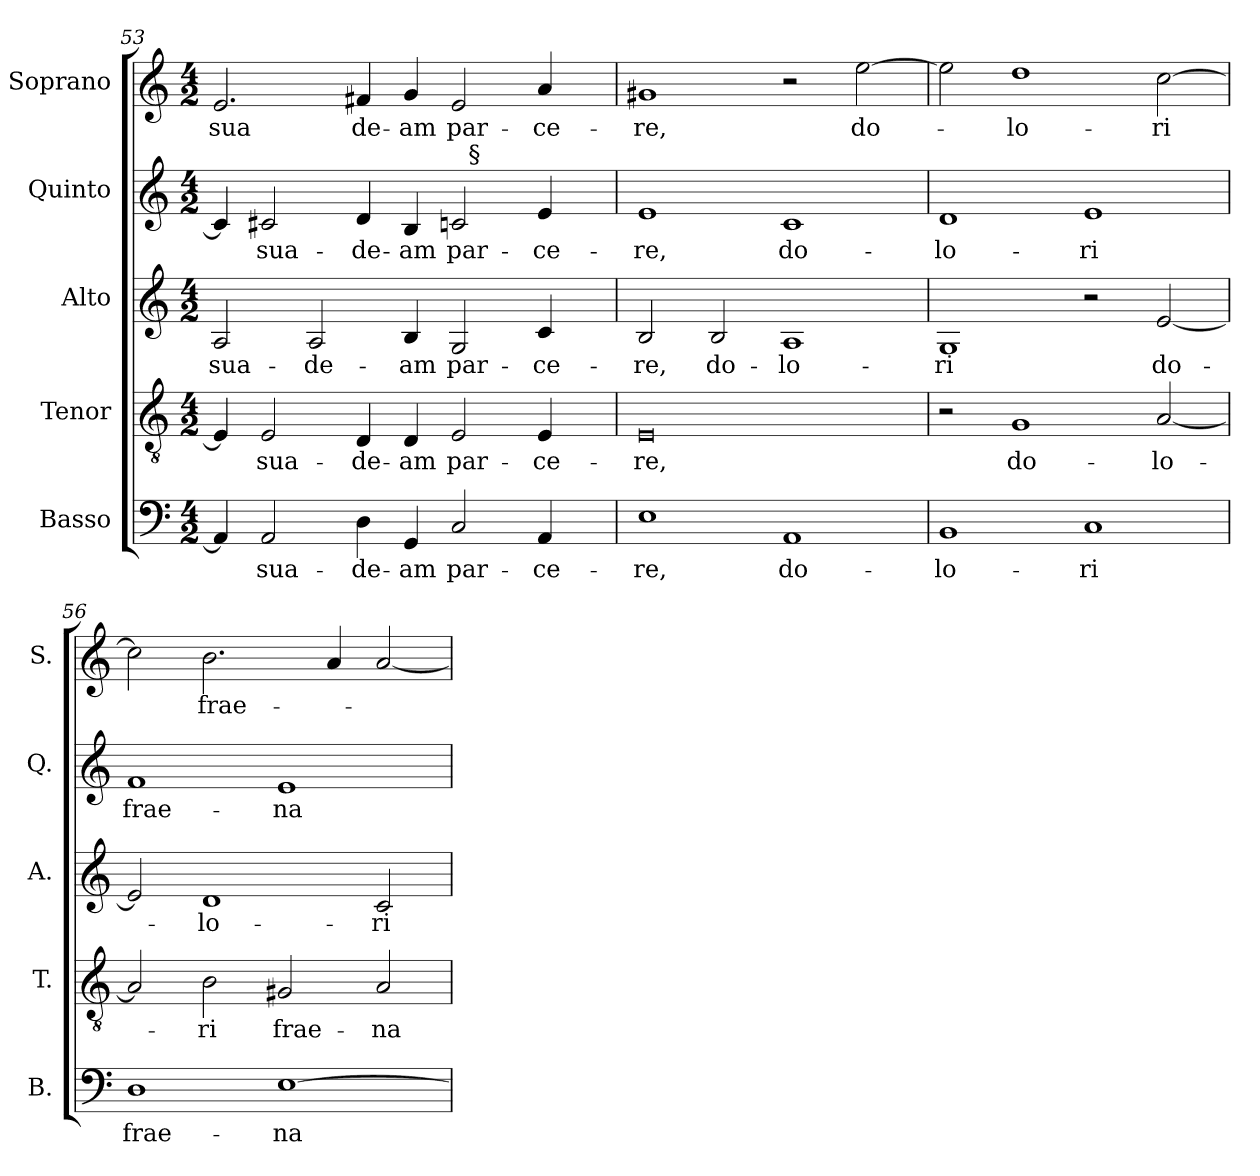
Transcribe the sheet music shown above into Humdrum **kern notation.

**kern	**text	**kern	**text	**kern	**text	**kern	**text	**kern	**text
*part5	*part5	*part4	*part4	*part3	*part3	*part2	*part2	*part1	*part1
*staff5	*staff5	*staff4	*staff4	*staff3	*staff3	*staff2	*staff2	*staff1	*staff1
*I"Basso	*	*I"Tenor	*	*I"Alto	*	*I"Quinto	*	*I"Soprano	*
*I'B.	*	*I'T.	*	*I'A.	*	*I'Q.	*	*I'S.	*
*clefF4	*	*clefGv2	*	*clefG2	*	*clefG2	*	*clefG2	*
*	*	*ITrd7c12	*	*	*	*	*	*	*
*k[]	*	*k[]	*	*k[]	*	*k[]	*	*k[]	*
*C:	*	*C:	*	*C:	*	*C:	*	*C:	*
*M4/2	*	*M4/2	*	*M4/2	*	*M4/2	*	*M4/2	*
=53	=53	=53	=53	=53	=53	=53	=53	=53	=53
!	!	!	!	!	!LO:LY:b:color=#000000	!	!	!	!
!	!	!	!	!	!	!	!	!	!LO:LY:b:color=#000000
*	*	*	*	*	*	*^	*	*	*
4AAi/]	.	4EEi/]	.	2Ai/	sua-	4c#i/]	1ryy	.	2.ei/	sua
!	!LO:LY:b:color=#000000	!	!	!	!	!	!	!	!	!
!	!	!	!LO:LY:b:color=#000000	!	!	!	!	!	!	!
!	!	!	!	!	!	!	!	!LO:LY:b:color=#000000	!	!
2AAi/	sua-	2EEi/	sua-	.	.	2c#Xi/	.	sua-	.	.
!	!	!	!	!	!LO:LY:b:color=#000000	!	!	!	!	!
.	.	.	.	2Ai/	-de-	.	.	.	.	.
!	!LO:LY:b:color=#000000	!	!	!	!	!	!	!	!	!
!	!	!	!LO:LY:b:color=#000000	!	!	!	!	!	!	!
!	!	!	!	!	!	!	!	!LO:LY:b:color=#000000	!	!
!	!	!	!	!	!	!	!	!	!	!LO:LY:b:color=#000000
4Di\	-de-	4DDi/	-de-	.	.	4di/	.	-de-	4f#Xi/	de-
!	!LO:LY:b:color=#000000	!	!	!	!	!	!	!	!	!
!	!	!	!LO:LY:b:color=#000000	!	!	!	!	!	!	!
!	!	!	!	!	!LO:LY:b:color=#000000	!	!	!	!	!
!	!	!	!	!	!	!	!	!LO:LY:b:color=#000000	!	!
!	!	!	!	!	!	!	!	!	!	!LO:LY:b:color=#000000
4GGi/	-am	4DDi/	-am	4Bi/	-am	4Bi/	4ryy	-am	4gi/	-am
!	!LO:LY:b:color=#000000	!	!	!	!	!	!	!	!	!
!	!	!	!LO:LY:b:color=#000000	!	!	!	!	!	!	!
!	!	!	!	!	!LO:LY:b:color=#000000	!	!	!	!	!
!	!	!	!	!	!	!	!	!LO:LY:b:color=#000000	!	!
!	!	!	!	!	!	!	!	!	!	!LO:LY:b:color=#000000
2Ci/	par-	2EEi/	par-	2Gi/	par-	2ci/	32ryy	par-	2ei/	par-
.	.	.	.	.	.	.	256ryy	.	.	.
!	!	!	!	!	!	!	!LO:TX:a:t=§	!	!	!
.	.	.	.	.	.	.	2ryy	.	.	.
!	!LO:LY:b:color=#000000	!	!	!	!	!	!	!	!	!
!	!	!	!LO:LY:b:color=#000000	!	!	!	!	!	!	!
!	!	!	!	!	!LO:LY:b:color=#000000	!	!	!	!	!
!	!	!	!	!	!	!	!	!LO:LY:b:color=#000000	!	!
!	!	!	!	!	!	!	!	!	!	!LO:LY:b:color=#000000
4AAi/	-ce-	4EEi/	-ce-	4ci/	-ce-	4ei/	.	-ce-	4ai/	-ce-
.	.	.	.	.	.	.	8ryy	.	.	.
.	.	.	.	.	.	.	16ryy	.	.	.
.	.	.	.	.	.	.	64..ryy	.	.	.
*	*	*	*	*	*	*v	*v	*	*	*
!!LO:LB:g=z
=54	=54	=54	=54	=54	=54	=54	=54	=54	=54
*	*	*	*	*	*	*^	*	*	*
!	!LO:LY:b:color=#000000	!	!	!	!	!	!	!	!	!
*	*	*	*	*	*	*v	*v	*	*	*
*	*	*	*	*	*	*^	*	*	*
!	!	!	!LO:LY:b:color=#000000	!	!	!	!	!	!	!
*	*	*	*	*	*	*v	*v	*	*	*
*	*	*	*	*	*	*^	*	*	*
!	!	!	!	!	!LO:LY:b:color=#000000	!	!	!	!	!
*	*	*	*	*	*	*v	*v	*	*	*
*	*	*	*	*	*	*^	*	*	*
!	!	!	!	!	!	!	!	!LO:LY:b:color=#000000	!	!
*	*	*	*	*	*	*v	*v	*	*	*
*	*	*	*	*	*	*^	*	*	*
!	!	!	!	!	!	!	!	!	!	!LO:LY:b:color=#000000
*	*	*	*	*	*	*v	*v	*	*	*
1Ei	-re,	0EEi	-re,	2Bi/	-re,	1ei	-re,	1g#Xi	-re,
!	!	!	!	!	!LO:LY:b:color=#000000	!	!	!	!
.	.	.	.	2Bi/	do-	.	.	.	.
!	!LO:LY:b:color=#000000	!	!	!	!	!	!	!	!
!	!	!	!	!	!LO:LY:b:color=#000000	!	!	!	!
!	!	!	!	!	!	!	!LO:LY:b:color=#000000	!	!
1AAi	do-	.	.	1Ai	-lo-	1ci	do-	2r	.
!	!	!	!	!	!	!	!	!	!LO:LY:b:color=#000000
.	.	.	.	.	.	.	.	[2eei\	do-
=55	=55	=55	=55	=55	=55	=55	=55	=55	=55
!	!LO:LY:b:color=#000000	!	!	!	!	!	!	!	!
!	!	!	!	!	!LO:LY:b:color=#000000	!	!	!	!
!	!	!	!	!	!	!	!LO:LY:b:color=#000000	!	!
1BBi	-lo-	2r	.	1Gi	-ri	1di	-lo-	2eei\]	.
!	!	!	!LO:LY:b:color=#000000	!	!	!	!	!	!
!	!	!	!	!	!	!	!	!	!LO:LY:b:color=#000000
.	.	1GGi	do-	.	.	.	.	1ddi	-lo-
!	!LO:LY:b:color=#000000	!	!	!	!	!	!	!	!
!	!	!	!	!	!	!	!LO:LY:b:color=#000000	!	!
1Ci	-ri	.	.	2r	.	1ei	-ri	.	.
!	!	!	!LO:LY:b:color=#000000	!	!	!	!	!	!
!	!	!	!	!	!LO:LY:b:color=#000000	!	!	!	!
!	!	!	!	!	!	!	!	!	!LO:LY:b:color=#000000
.	.	[2AAi/	-lo-	[2ei/	do-	.	.	[2cci\	-ri
=56	=56	=56	=56	=56	=56	=56	=56	=56	=56
!	!LO:LY:b:color=#000000	!	!	!	!	!	!	!	!
!	!	!	!	!	!	!	!LO:LY:b:color=#000000	!	!
1Di	frae-	2AAi/]	.	2ei/]	.	1fi	frae-	2cci\]	.
!	!	!	!LO:LY:b:color=#000000	!	!	!	!	!	!
!	!	!	!	!	!LO:LY:b:color=#000000	!	!	!	!
!	!	!	!	!	!	!	!	!	!LO:LY:b:color=#000000
.	.	2BBi\	-ri	1di	-lo-	.	.	2.bi\	frae-
!	!LO:LY:b:color=#000000	!	!	!	!	!	!	!	!
!	!	!	!LO:LY:b:color=#000000	!	!	!	!	!	!
!	!	!	!	!	!	!	!LO:LY:b:color=#000000	!	!
[1Ei	-na	2GG#Xi/	frae-	.	.	1ei	-na	.	.
.	.	.	.	.	.	.	.	4ai/	.
!	!	!	!LO:LY:b:color=#000000	!	!	!	!	!	!
!	!	!	!	!	!LO:LY:b:color=#000000	!	!	!	!
.	.	2AAi/	-na	2ci/	-ri	.	.	[2ai/	.
=	=	=	=	=	=	=	=	=	=
*-	*-	*-	*-	*-	*-	*-	*-	*-	*-
